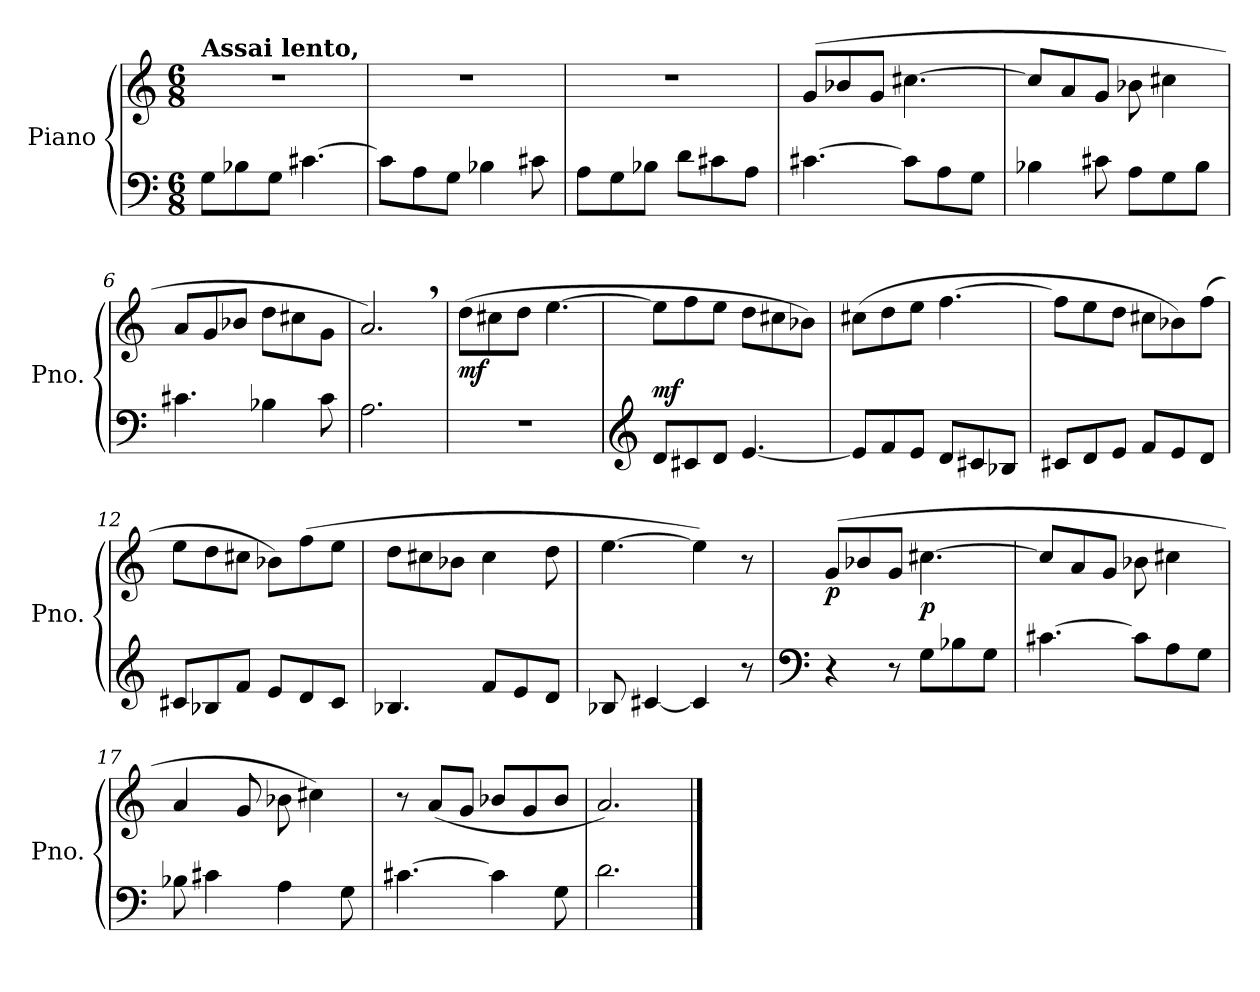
**kern	**kern	**dynam
*part1	*part1	*part1
*staff2	*staff1	*staff1/2
*I"Piano	*	*
*I'Pno.	*	*
*clefF4	*clefG2	*
*k[]	*k[]	*
*M6/8	*M6/8	*
*MM69	*MM69	*
=1	=1	=1
!	!LO:TX:a:B:t=Assai lento,	!
!	!	!LO:DY:a=2
!	!	!LO:DY:n=1:a=2
8G\L	2.r	p other-dynamics
8B-X\	.	.
8G\J	.	.
[4.c#X\	.	.
=2	=2	=2
8c#\L]	2.r	.
8A\	.	.
8G\J	.	.
4B-X\	.	.
8c#X\	.	.
=3	=3	=3
8A\L	2.r	.
8G\	.	.
8B-X\J	.	.
8d\L	.	.
8c#X\	.	.
8A\J	.	.
=4	=4	=4
!	!	!LO:DY:b
!	!	!LO:DY:n=1:b
[4.c#X\	(>8g/L	p other-dynamics
.	8b-X/	.
.	8g/J	.
8c#\L]	[4.cc#X\	.
8A\	.	.
8G\J	.	.
=5	=5	=5
4B-X\	8cc#/L]	.
.	8a/	.
8c#X\	8g/J	.
8A\L	8b-X\	.
8G\	4cc#X\	.
8B-\J	.	.
=6	=6	=6
4.c#X\	8a/L	.
.	8g/	.
.	8b-X/J	.
4B-X\	8dd\L	.
.	8cc#X\	.
8c#\	8g\J	.
=7	=7	=7
2.A\	2.a,/)	.
=8	=8	=8
!	!	!LO:DY:b
2.r	(>8dd\L	mf
.	8cc#X\	.
.	8dd\J	.
.	[4.ee\	.
=9	=9	=9
*clefG2	*	*
!	!	!LO:DY:a=2
8d/L	8ee\L]	mf
8c#X/	8ff\	.
8d/J	8ee\J	.
[4.e/	8dd\L	.
.	8cc#X\	.
.	8b-X\J)	.
=10	=10	=10
8e/L]	(>8cc#X\L	.
8f/	8dd\	.
8e/J	8ee\J	.
8d/L	[4.ff\	.
8c#X/	.	.
8B-X/J	.	.
=11	=11	=11
8c#X/L	8ff\L]	.
8d/	8ee\	.
8e/J	8dd\J	.
8f/L	8cc#X\L	.
8e/	8b-X\)	.
8d/J	(>8ff\J	.
=12	=12	=12
8c#X/L	8ee\L	.
8B-X/	8dd\	.
8f/J	8cc#X\J	.
8e/L	8b-X\L)	.
8d/	(>8ff\	.
8c#/J	8ee\J	.
=13	=13	=13
4.B-X/	8dd\L	.
.	8cc#X\	.
.	8b-X\J	.
8f/L	4cc#\	.
8e/	.	.
8d/J	8dd\	.
=14	=14	=14
8B-X/	[4.ee\	.
[4c#X/	.	.
4c#/]	4ee\])	.
8r	8r	.
=15	=15	=15
*clefF4	*	*
!	!	!LO:DY:b
4r	(>8g/L	p
.	8b-X/	.
8r	8g/J	.
!	!	!LO:DY:a=2
8G\L	[4.cc#X\	p
8B-X\	.	.
8G\J	.	.
=16	=16	=16
[4.c#X\	8cc#/L]	.
.	8a/	.
.	8g/J	.
8c#\L]	8b-X\	.
8A\	4cc#X\	.
8G\J	.	.
=17	=17	=17
8B-X\	4a/	.
4c#X\	.	.
.	8g/	.
4A\	8b-X\	.
.	4cc#X\)	.
8G\	.	.
=18	=18	=18
[4.c#X\	8r	.
.	(<8a/L	.
.	8g/J	.
*	*MM63	*
4c#\]	8b-X/L	.
.	8g/	.
*	*MM53	*
8G\	8b-/J	.
=19	=19	=19
2.d\	2.a/)	.
==	==	==
*-	*-	*-
